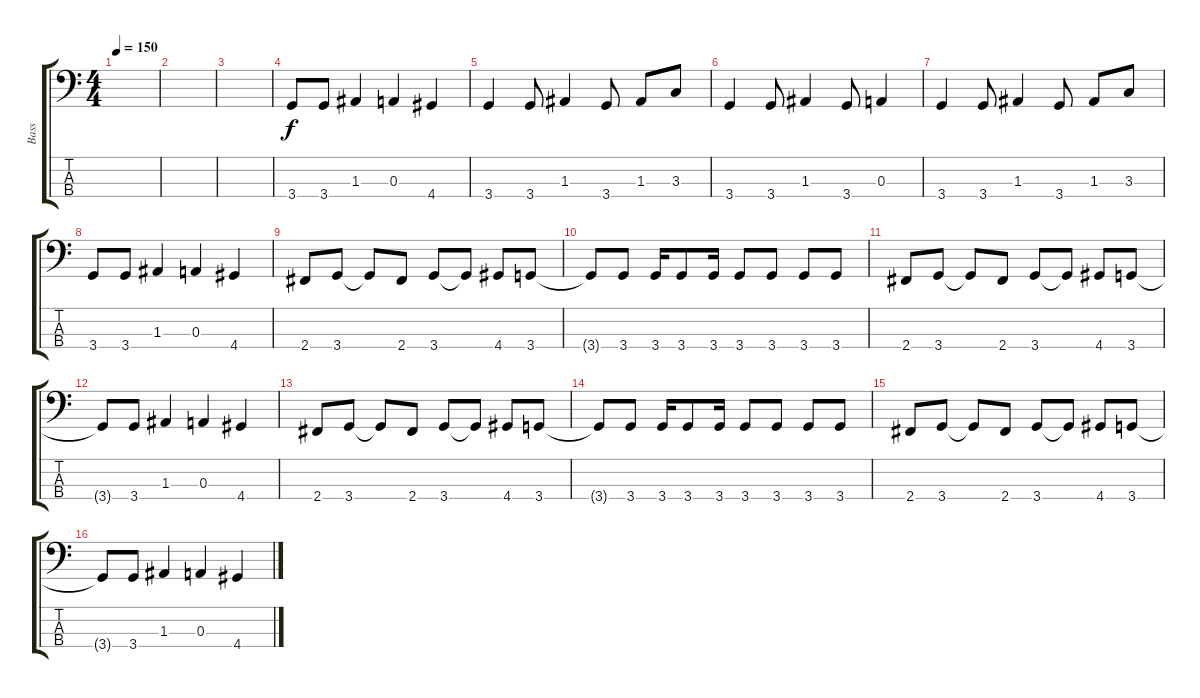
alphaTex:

\track ("Bass" "Bass") {instrument acousticguitarnylon}
\staff {score tabs}
\tuning (G2 D2 A1 E1) {hide}
\ts (4 4)
\tempo 150
\clef f4
\ks c
|
|
|
3.4.8 3.4.8 1.3.4 0.3.4 4.4.4 |
3.4.4 3.4.8 1.3.4 3.4.8 1.3.8 3.3.8 |
3.4.4 3.4.8 1.3.4 3.4.8 0.3.4 |
3.4.4 3.4.8 1.3.4 3.4.8 1.3.8 3.3.8 |
3.4.8 3.4.8 1.3.4 0.3.4 4.4.4 |
2.4.8 3.4.8 3.4{t}.8 2.4.8 3.4.8 3.4{t}.8 4.4.8 3.4.8 |
3.4{t}.8 3.4.8 3.4.16 3.4.8 3.4.16 3.4.8 3.4.8 3.4.8 3.4.8 |
2.4.8 3.4.8 3.4{t}.8 2.4.8 3.4.8 3.4{t}.8 4.4.8 3.4.8 |
3.4{t}.8 3.4.8 1.3.4 0.3.4 4.4.4 |
2.4.8 3.4.8 3.4{t}.8 2.4.8 3.4.8 3.4{t}.8 4.4.8 3.4.8 |
3.4{t}.8 3.4.8 3.4.16 3.4.8 3.4.16 3.4.8 3.4.8 3.4.8 3.4.8 |
2.4.8 3.4.8 3.4{t}.8 2.4.8 3.4.8 3.4{t}.8 4.4.8 3.4.8 |
3.4{t}.8 3.4.8 1.3.4 0.3.4 4.4.4
